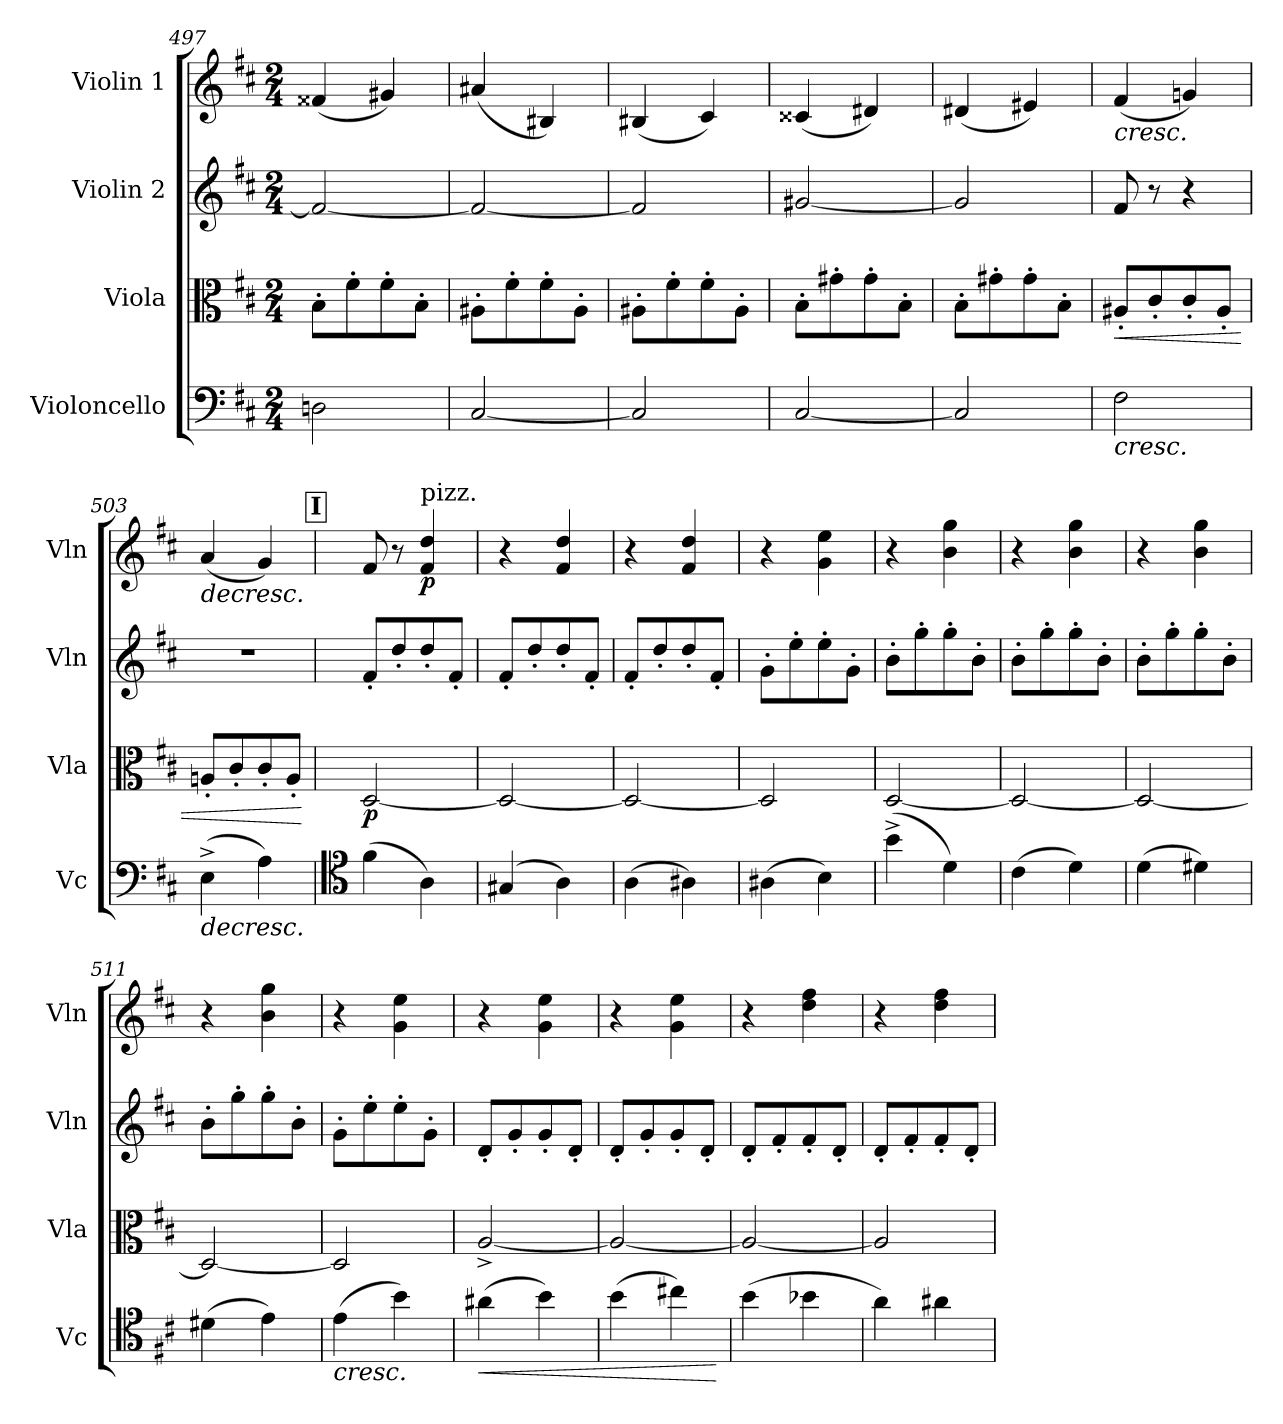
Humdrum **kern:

**kern	**dynam	**kern	**dynam	**kern	**kern	**dynam
*part4	*part4	*part3	*part3	*part2	*part1	*part1
*staff4	*staff4	*staff3	*staff3	*staff2	*staff1	*staff1
*I"Violoncello	*	*I"Viola	*	*I"Violin 2	*I"Violin 1	*
*I'Vc	*	*I'Vla	*	*I'Vln	*I'Vln	*
*clefF4	*	*clefC3	*	*clefG2	*clefG2	*
*k[f#c#]	*	*k[f#c#]	*	*k[f#c#]	*k[f#c#]	*
*M2/4	*	*M2/4	*	*M2/4	*M2/4	*
=497	=497	=497	=497	=497	=497	=497
2Dn\	.	8B'\L	.	2f#/_	(4f##X/	.
.	.	8f#'\	.	.	.	.
.	.	8f#'\	.	.	4g#X/)	.
.	.	8B'\J	.	.	.	.
=498	=498	=498	=498	=498	=498	=498
[2C#/	.	8A#X'\L	.	2f#/_	(4a#X/	.
.	.	8f#'\	.	.	.	.
.	.	8f#'\	.	.	4B#X/)	.
.	.	8A#'\J	.	.	.	.
=499	=499	=499	=499	=499	=499	=499
2C#/]	.	8A#X'\L	.	2f#/]	(4B#X/	.
.	.	8f#'\	.	.	.	.
.	.	8f#'\	.	.	4c#/)	.
.	.	8A#'\J	.	.	.	.
=500	=500	=500	=500	=500	=500	=500
[2C#/	.	8B'\L	.	[2g#X/	(4c##X/	.
.	.	8g#X'\	.	.	.	.
.	.	8g#'\	.	.	4d#X/)	.
.	.	8B'\J	.	.	.	.
=501	=501	=501	=501	=501	=501	=501
2C#/]	.	8B'\L	.	2g#/]	(4d#X/	.
.	.	8g#X'\	.	.	.	.
.	.	8g#'\	.	.	4e#X/)	.
.	.	8B'\J	.	.	.	.
!!LO:LB:g=z
=502	=502	=502	=502	=502	=502	=502
!	!LO:HP:b	!	!LO:HP:b	!	!	!LO:HP:b
2F#\	<	8A#X'/L	<	8f#/	(4f#/	<
.	.	8c#'/	.	8r	.	.
.	.	8c#'/	.	4r	4gn/)	.
.	.	8A#'/J	.	.	.	.
!!LO:LB:g=z
=503	=503	=503	=503	=503	=503	=503
!	!LO:HP:b	!	!	!	!	!LO:HP:b
(4E^\	>	8An'/L	.	2r	(4a/	>
.	.	8c#'/	.	.	.	.
4A\)	.	8c#'/	.	.	4g/)	.
.	.	8A'/J	.	.	.	.
.	[	.	[	.	.	[
!!LO:REH:place=s1:a:B:cj:fs=14:t=I
=504	=504	=504	=504	=504	=504	=504
*clefC4	*	*	*	*	*	*
!	!LO:DY:b	!	!	!	!	!
!	!LO:DY:n=1:b	!	!LO:DY:b	!	!	!
(4f#\	p other-dynamics	[2D/	p	8f#'/L	8f#/	.
.	.	.	.	8dd'/	8r	.
!	!	!	!	!	!LO:TX:a:t=pizz.	!
!	!	!	!	!	!	!LO:DY:b
4A\)	.	.	.	8dd'/	4f#/ 4dd/	p
.	.	.	.	8f#'/J	.	.
=505	=505	=505	=505	=505	=505	=505
(4G#X/	.	2D/_	.	8f#'/L	4r	.
.	.	.	.	8dd'/	.	.
4A\)	.	.	.	8dd'/	4f#/ 4dd/	.
.	.	.	.	8f#'/J	.	.
=506	=506	=506	=506	=506	=506	=506
(4A\	.	2D/_	.	8f#'/L	4r	.
.	.	.	.	8dd'/	.	.
4A#X\)	.	.	.	8dd'/	4f#/ 4dd/	.
.	.	.	.	8f#'/J	.	.
=507	=507	=507	=507	=507	=507	=507
(4A#X\	.	2D/]	.	8g'\L	4r	.
.	.	.	.	8ee'\	.	.
4B\)	.	.	.	8ee'\	4g\ 4ee\	.
.	.	.	.	8g'\J	.	.
=508	=508	=508	=508	=508	=508	=508
(4b^\	.	[2D/	.	8b'\L	4r	.
.	.	.	.	8gg'\	.	.
4d\)	.	.	.	8gg'\	4b\ 4gg\	.
.	.	.	.	8b'\J	.	.
=509	=509	=509	=509	=509	=509	=509
(4c#\	.	2D/_	.	8b'\L	4r	.
.	.	.	.	8gg'\	.	.
4d\)	.	.	.	8gg'\	4b\ 4gg\	.
.	.	.	.	8b'\J	.	.
=510	=510	=510	=510	=510	=510	=510
(4d\	.	2D/_	.	8b'\L	4r	.
.	.	.	.	8gg'\	.	.
4d#X\)	.	.	.	8gg'\	4b\ 4gg\	.
.	.	.	.	8b'\J	.	.
=511	=511	=511	=511	=511	=511	=511
(4d#X\	.	2D/_	.	8b'\L	4r	.
.	.	.	.	8gg'\	.	.
4e\)	.	.	.	8gg'\	4b\ 4gg\	.
.	.	.	.	8b'\J	.	.
!!LO:LB:g=z
=512	=512	=512	=512	=512	=512	=512
!	!LO:HP:b	!	!	!	!	!
(4e\	<	2D/]	.	8g'\L	4r	.
.	.	.	.	8ee'\	.	.
4b\)	.	.	.	8ee'\	4g\ 4ee\	.
.	.	.	.	8g'\J	.	.
.	]	.	.	.	.	.
=513	=513	=513	=513	=513	=513	=513
!	!LO:HP:b	!	!	!	!	!
(4a#X\	<	[2A^/	.	8d'/L	4r	.
.	.	.	.	8g'/	.	.
4b\)	.	.	.	8g'/	4g\ 4ee\	.
.	.	.	.	8d'/J	.	.
=514	=514	=514	=514	=514	=514	=514
(4b\	.	2A/_	.	8d'/L	4r	.
.	.	.	.	8g'/	.	.
4cc#X\)	.	.	.	8g'/	4g\ 4ee\	]
.	.	.	.	8d'/J	.	.
.	[	.	.	.	.	.
=515	=515	=515	=515	=515	=515	=515
(4b\	.	2A/_	.	8d'/L	4r	.
.	.	.	.	8f#'/	.	.
4b-X\	.	.	.	8f#'/	4dd\ 4ff#\	.
.	.	.	.	8d'/J	.	.
=516	=516	=516	=516	=516	=516	=516
4a\)	.	2A/]	.	8d'/L	4r	.
.	.	.	.	8f#'/	.	.
4a#X\	[	.	.	8f#'/	4dd\ 4ff#\	.
.	.	.	.	8d'/J	.	.
=	=	=	=	=	=	=
*-	*-	*-	*-	*-	*-	*-
